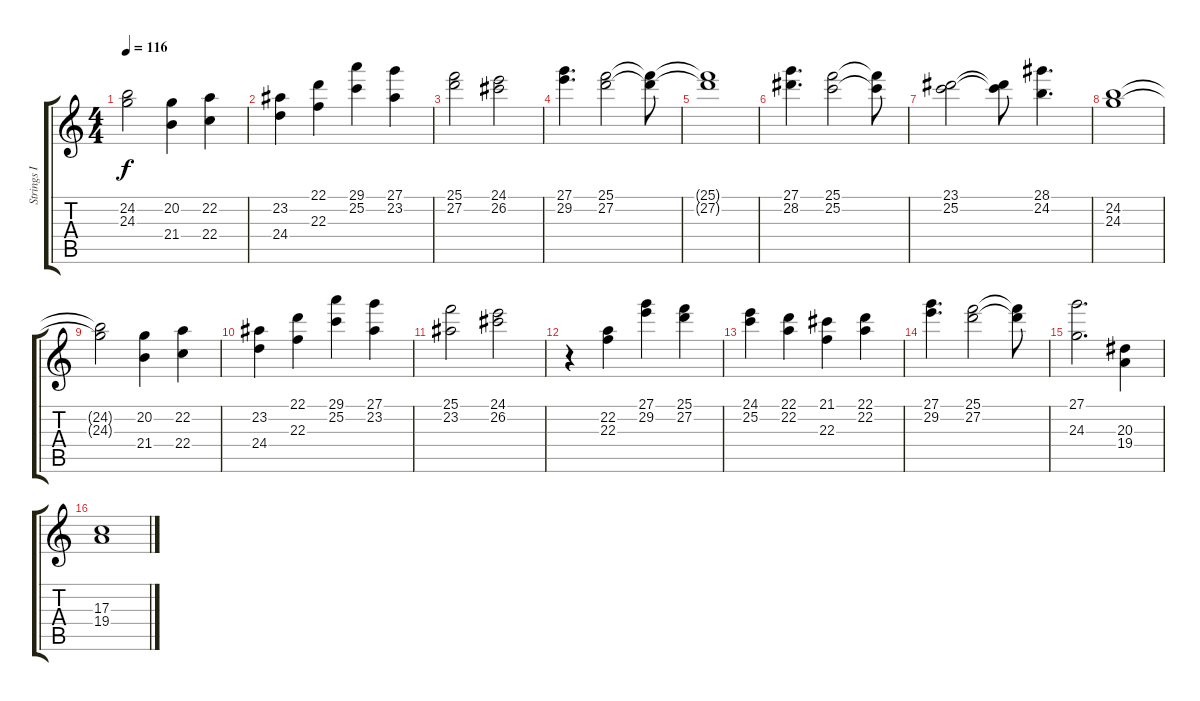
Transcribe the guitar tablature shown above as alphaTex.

\track ("Strings I" "Strings I") {instrument acousticgrandpiano}
\staff {score tabs}
\tuning (E4 B3 G3 D3 A2 E2) {hide}
\ts (4 4)
\tempo 116
\clef g2
\ks c
(24.2{t} 24.3{t}).2{dy f} (20.2 21.4).4 (22.2 22.4).4 |
(23.2 24.4).4 (22.1 22.3).4 (29.1 25.2).4 (27.1 23.2).4 |
(25.1 27.2).2 (24.1 26.2).2 |
(27.1 29.2).4{d} (25.1 27.2).2 (25.1{t} 27.2{t}).8 |
(25.1{t} 27.2{t}).1 |
(27.1 28.2).4{d} (25.1 25.2).2 (25.1{t} 25.2{t}).8 |
(23.1 25.2).2 (23.1{t} 25.2{t}).8 (28.1 24.2).4{d} |
(24.2 24.3).1 |
(24.2{t} 24.3{t}).2 (20.2 21.4).4 (22.2 22.4).4 |
(23.2 24.4).4 (22.1 22.3).4 (29.1 25.2).4 (27.1 23.2).4 |
(25.1 23.2).2 (24.1 26.2).2 |
r.4 (22.2 22.3).4 (27.1 29.2).4 (25.1 27.2).4 |
(24.1 25.2).4 (22.1 22.2).4 (21.1 22.3).4 (22.1 22.2).4 |
(27.1 29.2).4{d} (25.1 27.2).2 (25.1{t} 27.2{t}).8 |
(27.1 24.3).2{d} (20.3 19.4).4 |
(17.3 19.4).1
